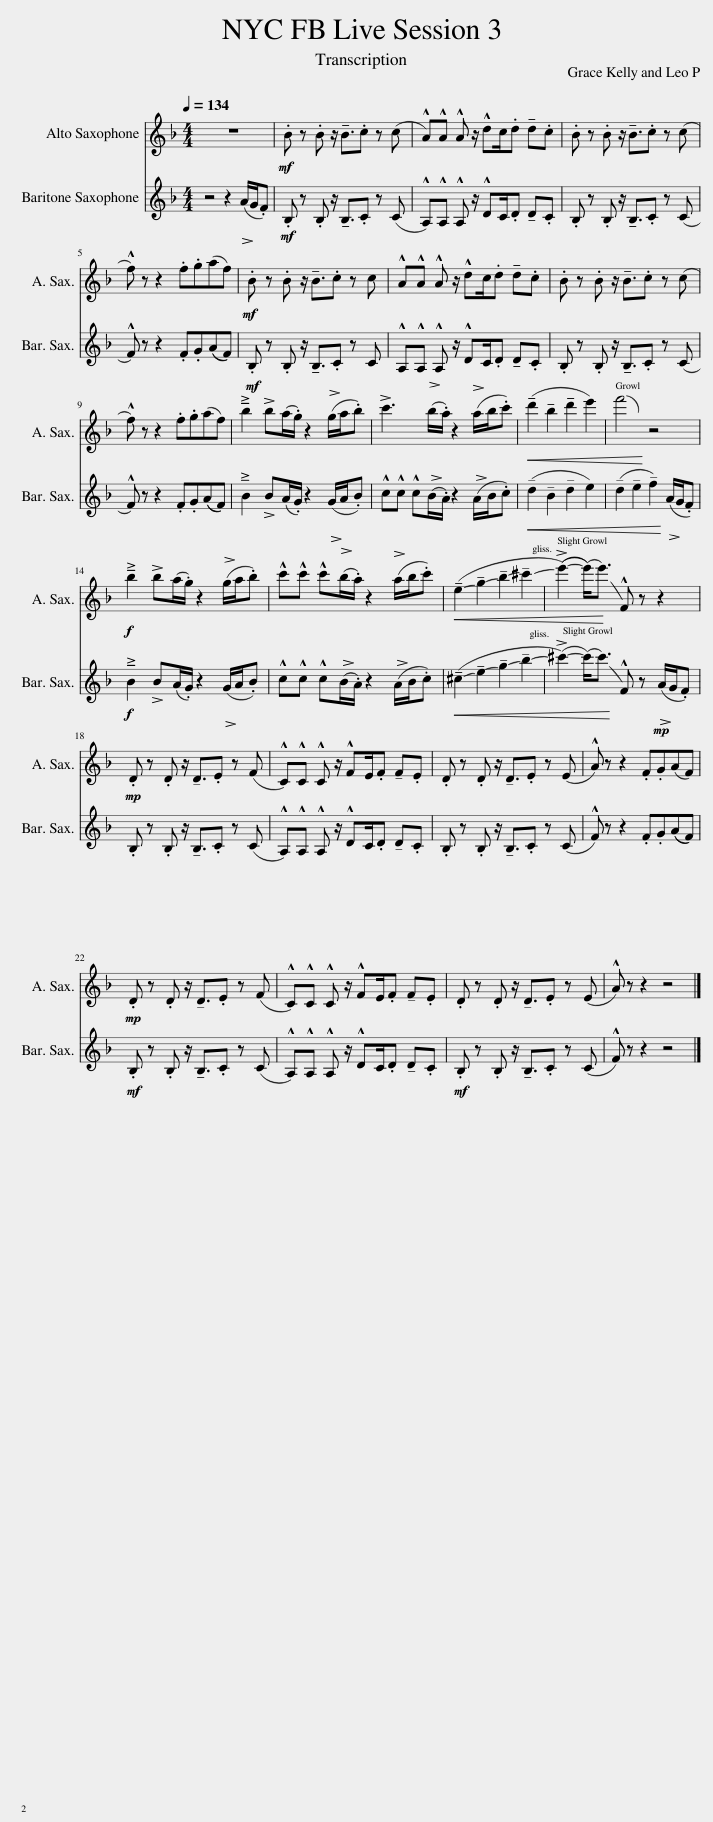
X:1
%%score 1 2
L:1/8
Q:1/4=134
M:4/4
I:linebreak $
K:none
V:1 treble transpose=-9
V:2 treble transpose=-21
V:1
[K:F] z8 |!mf! .B z .B z/ !tenuto!B3/2.c z (c | !^!A)!^!A !^!A z/ !^!dc/.d !tenuto!d.c | .B z .B z/ !tenuto!B3/2.c z (c |$ !^!f) z z2 .f.g(af) | %5
!mf! .B z .B z/ !tenuto!B3/2.c z c | !^!A!^!A !^!A z/ !^!dc/.d !tenuto!d.c | .B z .B z/ !tenuto!B3/2.c z (c |$ !^!f) z z2 .f.g(af) | b2 !>!b(a/.g/) z2 (!>!g/a/.b) | %10
 !>!c'3 (!>!b/.a/) z2 (!>!a/b/.c') |!<(! (!tenuto!d'2 !tenuto!b2 !tenuto!d'2 e'2)!<)! | (f'4 z4) |$!f! b2 !>!b(a/.g/) z2 (!>!g/a/.b) | !^!c'!^!c' !^!c'(!>!b/.a/) z2 (!>!a/b/.c') | %15
!<(! ((!tenuto!e2 (!tenuto!g2) (!tenuto!b2) (!tenuto!^c'2)!<)! | (((!>!e'2)) (e'<)))(e') !^!F) z z2 |$!mp! .D z .D z/ !tenuto!D3/2.E z (F | !^!C)!^!C !^!C z/ !^!FE/.F !tenuto!F.E | .D z .D z/ !tenuto!D3/2.E z (E | %20
 !^!A) z z2 .F.G(AF) |$!mp! .D z .D z/ !tenuto!D3/2.E z (F | !^!C)!^!C !^!C z/ !^!FE/.F !tenuto!F.E | .D z .D z/ !tenuto!D3/2.E z (E | !^!A) z z2 z4 |] %25
V:2
[K:F] z4 z2 (!>!A/G/.F) |!mf! .B, z .B, z/ !tenuto!B,3/2.C z (C | !^!A,)!^!A, !^!A, z/ !^!DC/.D !tenuto!D.C | .B, z .B, z/ !tenuto!B,3/2.C z (C |$ !^!F) z z2 .F.G((AF)) | %5
!mf! .B, z .B, z/ !tenuto!B,3/2.C z C | !^!A,!^!A, !^!A, z/ !^!DC/.D !tenuto!D.C | .B, z .B, z/ !tenuto!B,3/2.C z (C |$ !^!F) z z2 .F.G((AF)) | B2 !>!B(A/.G/) z2 (!>!G/A/.B) | %10
 !^!c!^!c !^!c(!>!B/.A/) z2 (!>!A/B/.c) |!<(! (!tenuto!d2 !tenuto!B2 !tenuto!d2 e2)!<)! | (!tenuto!d2 !tenuto!e2 !tenuto!f2) (!>!A/G/.F) |$!f! B2 !>!B(A/.G/) z2 (!>!G/A/.B) | !^!c!^!c !^!c(!>!B/.A/) z2 (!>!A/B/.c) | %15
!<(! ((!tenuto!^c2 (!tenuto!e2) (!tenuto!g2) (!tenuto!b2)!<)! | ((!>!^c'2)) (c'<))(c') !^!F) z!mp! (!>!A/G/.F) |$ .B, z .B, z/ !tenuto!B,3/2.C z (C | !^!A,)!^!A, !^!A, z/ !^!DC/.D !tenuto!D.C | .B, z .B, z/ !tenuto!B,3/2.C z (C | %20
 !^!F) z z2 .F.G((AF)) |$!mf! .B, z .B, z/ !tenuto!B,3/2.C z (C | !^!A,)!^!A, !^!A, z/ !^!DC/.D !tenuto!D.C |!mf! .B, z .B, z/ !tenuto!B,3/2.C z (C | !^!F) z z2 z4 |] %25
